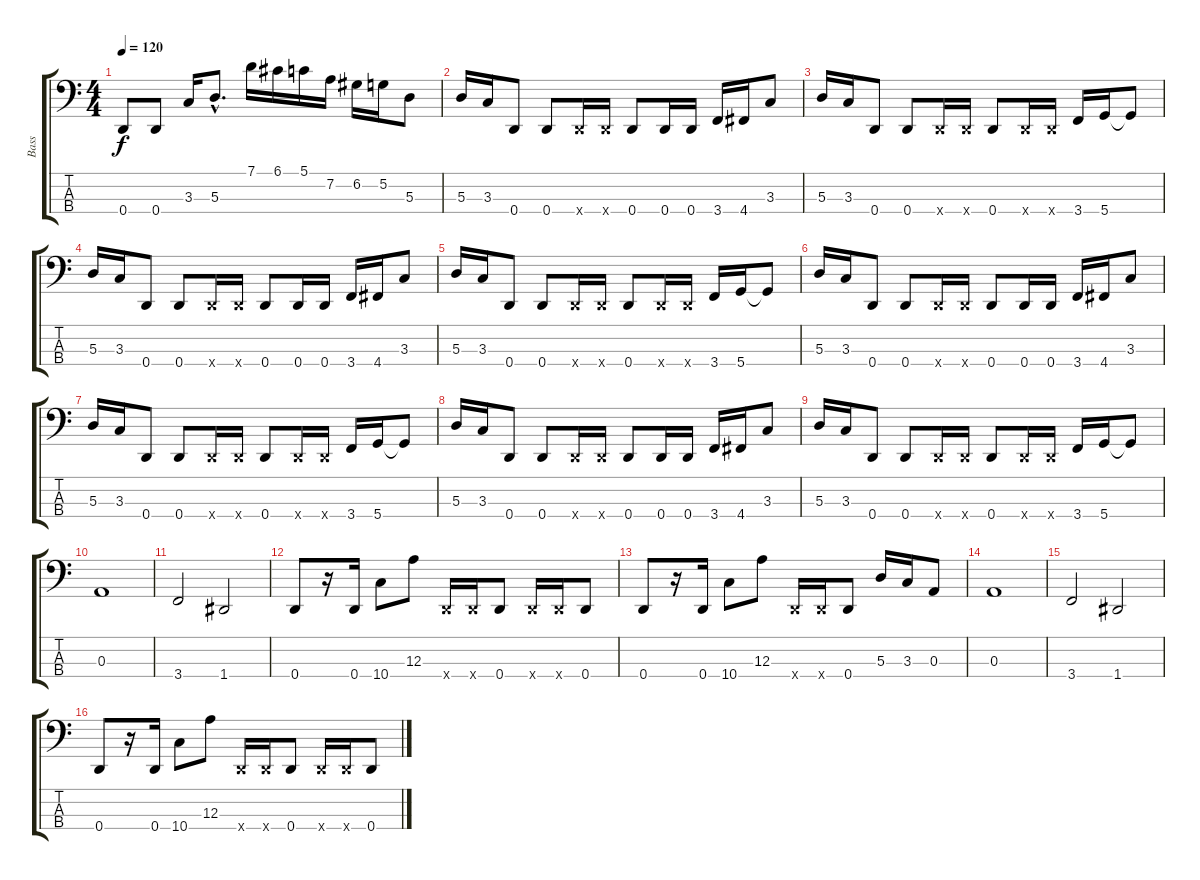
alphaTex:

\track ("Bass" "Bass") {instrument electricbassfinger}
\staff {score tabs}
\tuning (G2 D2 A1 D1) {hide}
\ts (4 4)
\tempo 120
\clef f4
\ks c
0.4.8{dy f} 0.4.8 3.3.16 5.3{hac}.8{d} 7.1.16 6.1.16 5.1.16 7.2.16 6.2.16 5.2.16 5.3.8 |
5.3.16 3.3.16 0.4.8 0.4.8 0.4{x}.16 0.4{x}.16 0.4.8 0.4.16 0.4.16 3.4.16 4.4.16 3.3.8 |
5.3.16 3.3.16 0.4.8 0.4.8 0.4{x}.16 0.4{x}.16 0.4.8 0.4{x}.16 0.4{x}.16 3.4.16 5.4.16 5.4{t}.8 |
5.3.16 3.3.16 0.4.8 0.4.8 0.4{x}.16 0.4{x}.16 0.4.8 0.4.16 0.4.16 3.4.16 4.4.16 3.3.8 |
5.3.16 3.3.16 0.4.8 0.4.8 0.4{x}.16 0.4{x}.16 0.4.8 0.4{x}.16 0.4{x}.16 3.4.16 5.4.16 5.4{t}.8 |
5.3.16 3.3.16 0.4.8 0.4.8 0.4{x}.16 0.4{x}.16 0.4.8 0.4.16 0.4.16 3.4.16 4.4.16 3.3.8 |
5.3.16 3.3.16 0.4.8 0.4.8 0.4{x}.16 0.4{x}.16 0.4.8 0.4{x}.16 0.4{x}.16 3.4.16 5.4.16 5.4{t}.8 |
5.3.16 3.3.16 0.4.8 0.4.8 0.4{x}.16 0.4{x}.16 0.4.8 0.4.16 0.4.16 3.4.16 4.4.16 3.3.8 |
5.3.16 3.3.16 0.4.8 0.4.8 0.4{x}.16 0.4{x}.16 0.4.8 0.4{x}.16 0.4{x}.16 3.4.16 5.4.16 5.4{t}.8 |
0.3.1 |
3.4.2 1.4.2 |
0.4.8 r.16 0.4.16 10.4.8 12.3.8 0.4{x}.16 0.4{x}.16 0.4.8 0.4{x}.16 0.4{x}.16 0.4.8 |
0.4.8 r.16 0.4.16 10.4.8 12.3.8 0.4{x}.16 0.4{x}.16 0.4.8 5.3.16 3.3.16 0.3.8 |
0.3.1 |
3.4.2 1.4.2 |
0.4.8 r.16 0.4.16 10.4.8 12.3.8 0.4{x}.16 0.4{x}.16 0.4.8 0.4{x}.16 0.4{x}.16 0.4.8
